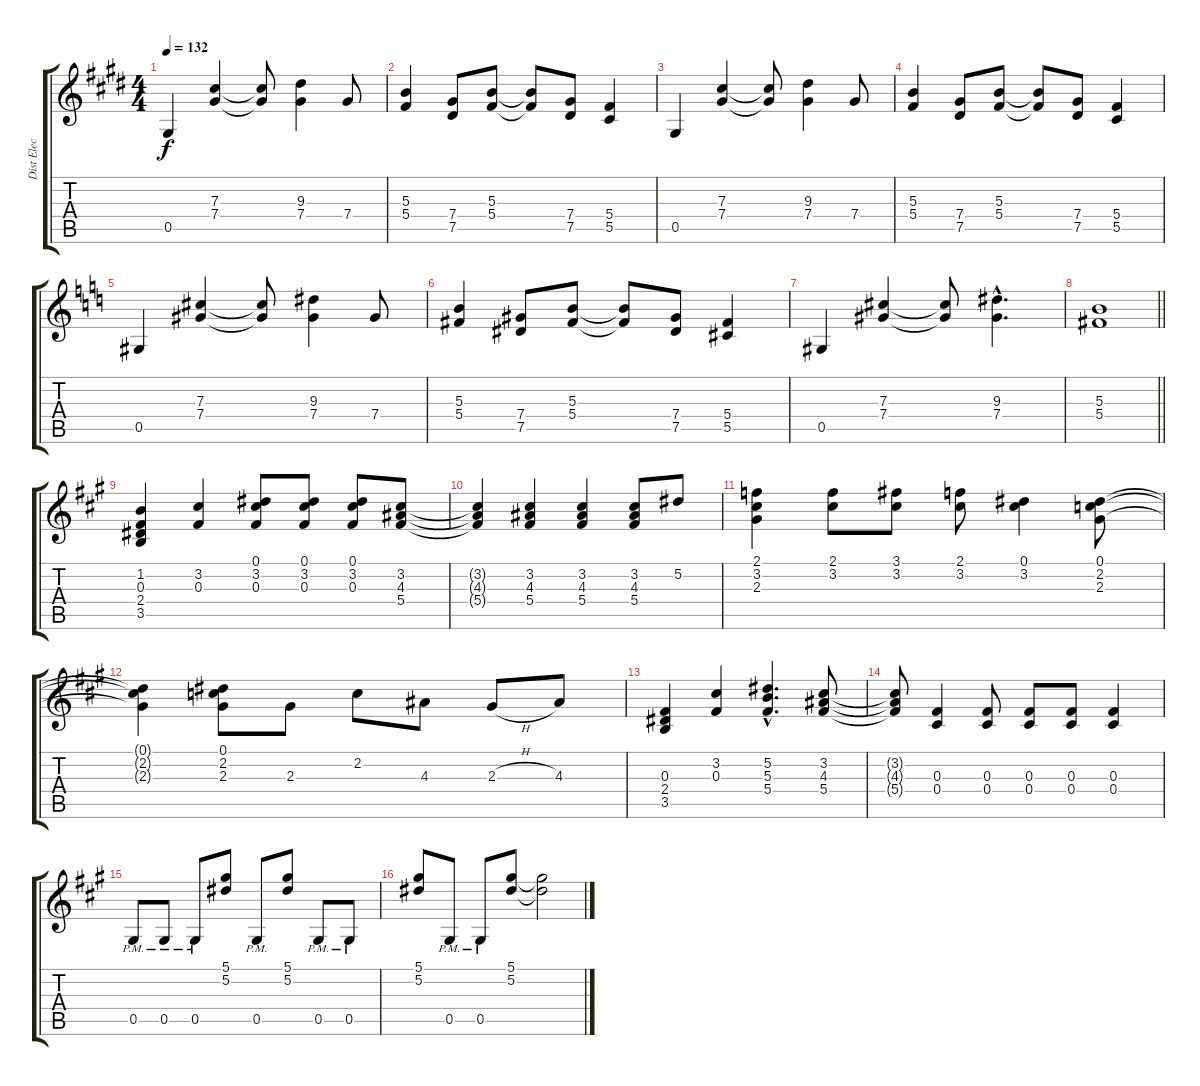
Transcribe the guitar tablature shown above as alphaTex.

\track ("Dist Elec 1" "Dist Elec ") {instrument distortionguitar}
\staff {score tabs}
\tuning (Eb4 Bb3 Gb3 Db3 Ab2 Eb2) {hide}
\ts (4 4)
\tempo 132
\clef g2
\ks e
0.5.4{dy f} (7.3 7.4).4 (7.3{t} 7.4{t}).8 (9.3 7.4).4 7.4.8 |
(5.3 5.4).4 (7.4 7.5).8 (5.3 5.4).8 (5.3{t} 5.4{t}).8 (7.4 7.5).8 (5.4 5.5).4 |
0.5.4 (7.3 7.4).4 (7.3{t} 7.4{t}).8 (9.3 7.4).4 7.4.8 |
(5.3 5.4).4 (7.4 7.5).8 (5.3 5.4).8 (5.3{t} 5.4{t}).8 (7.4 7.5).8 (5.4 5.5).4 |
\ks c
0.5.4 (7.3 7.4).4 (7.3{t} 7.4{t}).8 (9.3 7.4).4 7.4.8 |
(5.3 5.4).4 (7.4 7.5).8 (5.3 5.4).8 (5.3{t} 5.4{t}).8 (7.4 7.5).8 (5.4 5.5).4 |
0.5.4 (7.3 7.4).4 (7.3{t} 7.4{t}).8 (9.3{hac} 7.4{hac}).4{d} |
\barLineRight lightlight
(5.3 5.4).1 |
\ks a
(1.2 0.3 2.4 3.5).4 (3.2 0.3).4 (0.1 3.2 0.3).8 (0.1 3.2 0.3).8 (0.1 3.2 0.3).8 (3.2 4.3 5.4).8 |
(3.2{t} 4.3{t} 5.4{t}).4 (3.2 4.3 5.4).4 (3.2 4.3 5.4).4 (3.2 4.3 5.4).8 5.2.8 |
(2.1 3.2 2.3).4 (2.1 3.2).8 (3.1 3.2).8 (2.1 3.2).8 (0.1 3.2).4 (0.1 2.2 2.3).8 |
(0.1{t} 2.2{t} 2.3{t}).4 (0.1 2.2 2.3).8 2.3.8 2.2.8 4.3.8 2.3{h}.8 4.3.8 |
(0.3 2.4 3.5).4 (3.2 0.3).4 (5.2{hac} 5.3{hac} 5.4{hac}).4{d} (3.2 4.3 5.4).8 |
(3.2{t} 4.3{t} 5.4{t}).8 (0.3 0.4).4 (0.3 0.4).8 (0.3 0.4).8 (0.3 0.4).8 (0.3 0.4).4 |
0.5{pm}.8 0.5{pm}.8 0.5{pm}.8 (5.1 5.2).8 0.5{pm}.8 (5.1 5.2).8 0.5{pm}.8 0.5{pm}.8 |
(5.1 5.2).8 0.5{pm}.8 0.5{pm}.8 (5.1 5.2).8 (5.1{t} 5.2{t}).2
